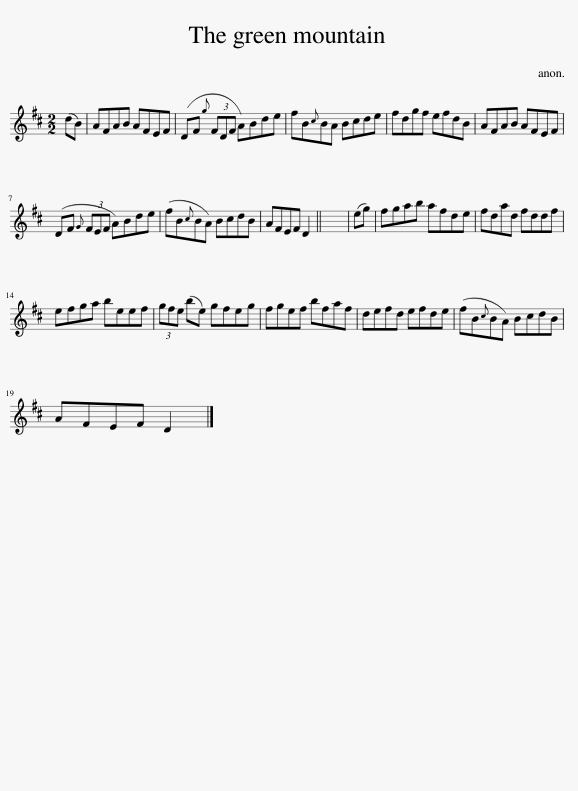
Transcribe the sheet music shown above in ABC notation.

X:1
L:1/8
M:2/2
I:linebreak $
K:D
V:1 treble
V:1
 (dB) | AFAB AFEF | (DF{g} (3FDF A)Bde | fB{c}BA Bcde | fdgf efdB | %5
 AFAB AFEF |$ (DF{G} (3FEF A)Bde | (fB{c}BA) BcdB | AFEF D2 || x8 | %10
 (eg) | fgab afde | fdad fddf |$ efga beef | (3gfe (be) gfeg | %15
 fgef bfaf | defd efde | (fB{c}BA) BcdB |$ AFEF D2 |] %19
